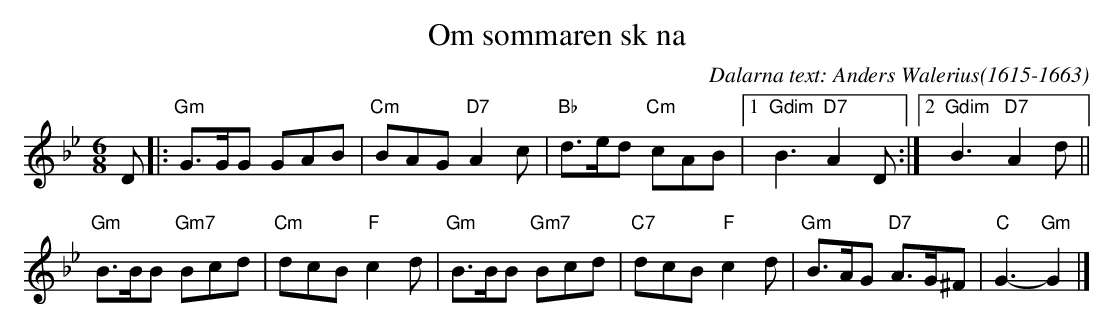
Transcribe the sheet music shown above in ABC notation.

X:1
T:Om sommaren sk na
O:Dalarna text: Anders Walerius(1615-1663)
L:1/8
M:6/8
K:Gm
D |: "Gm"G>GG GAB | "Cm"BAG "D7"A2c | "Bb"d>ed "Cm"cAB |1 "Gdim"B3 "D7"A2D :|2 "Gdim"B3 "D7"A2d ||
"Gm"B>BB "Gm7"Bcd | "Cm"dcB "F"c2d | "Gm"B>BB "Gm7"Bcd | "C7"dcB "F"c2d | "Gm"B>AG "D7"A>G^F | "C"G3-"Gm"G2 |]
